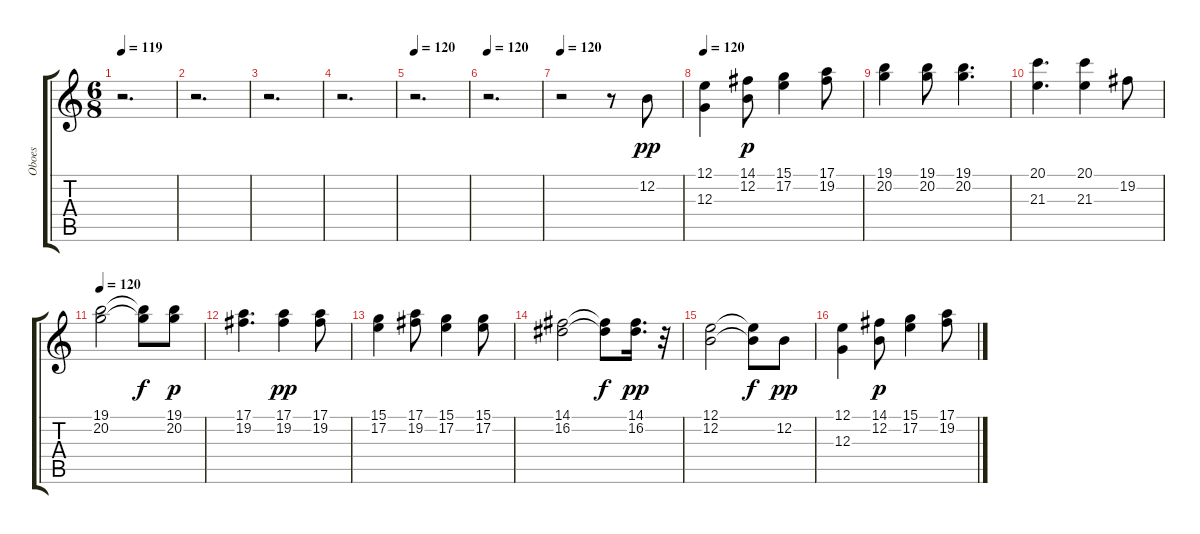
\track ("Oboes" "Oboes") {instrument oboe}
\staff {score tabs}
\tuning (E4 B3 G3 D3 A2 E2) {hide}
\ts (6 8)
\tempo 119
\clef g2
\ks c
r.2{d dy pp} |
r.2{d} |
r.2{d} |
r.2{d} |
\tempo 120
r.2{d} |
\tempo 120
r.2{d} |
\tempo 120
r.2 r.8 12.2.8 |
\tempo 120
(12.1 12.3).4 (14.1 12.2).8{dy p} (15.1 17.2).4 (17.1 19.2).8 |
(19.1 20.2).4 (19.1 20.2).8 (19.1 20.2).4{d} |
(20.1 21.3).4{d} (20.1 21.3).4 19.2.8 |
\tempo 120
(19.1 20.2).2 (19.1{t} 20.2{t}).8{dy f} (19.1 20.2).8{dy p} |
(17.1 19.2).4{d} (17.1 19.2).4{dy pp} (17.1 19.2).8 |
(15.1 17.2).4 (17.1 19.2).8 (15.1 17.2).4 (15.1 17.2).8 |
(14.1 16.2).2 (14.1{t} 16.2{t}).8{dy f} (14.1 16.2).16{d dy pp} r.32 |
(12.1 12.2).2 (12.1{t} 12.2{t}).8{dy f} 12.2.8{dy pp} |
(12.1 12.3).4 (14.1 12.2).8{dy p} (15.1 17.2).4 (17.1 19.2).8
